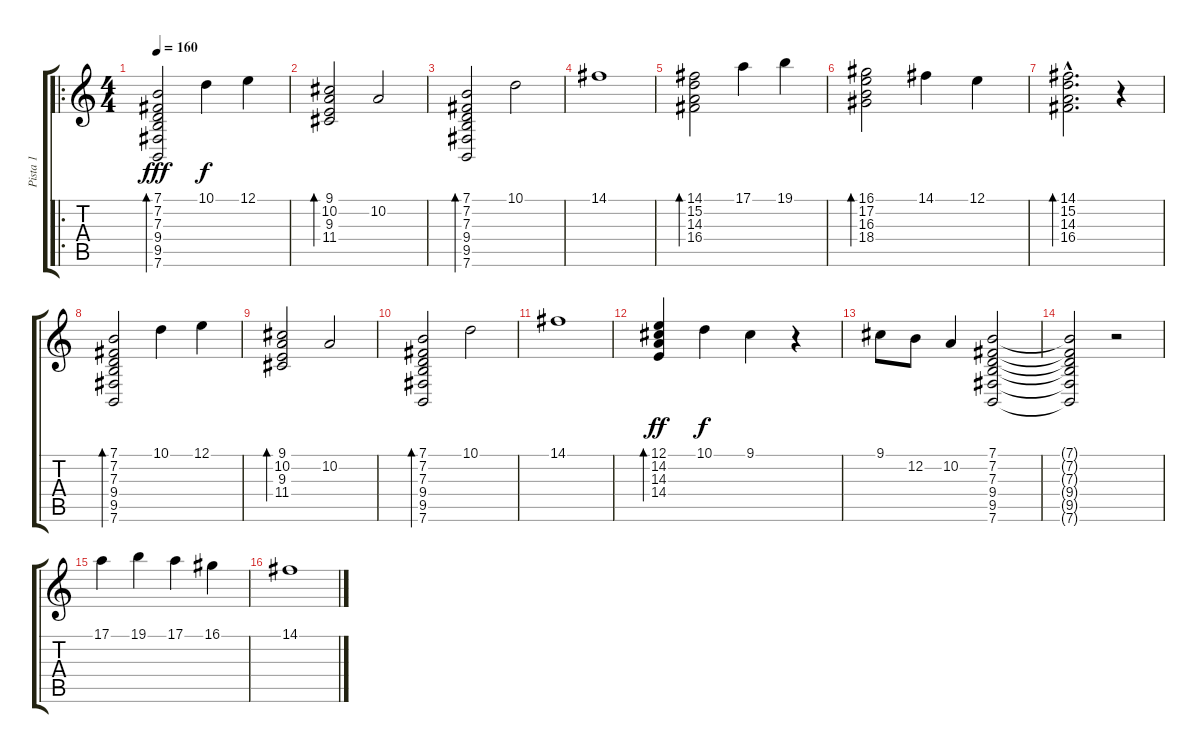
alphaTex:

\track ("Pista 1" "Pista 1") {instrument orchestralharp}
\staff {score tabs}
\tuning (E4 B3 G3 D3 A2 E2) {hide}
\ro
\ts (4 4)
\tempo 160
\clef g2
\ks c
(7.1 7.2 7.3 9.4 9.5 7.6).2{bd 240 dy fff instrument orchestralharp} 10.1.4{dy f} 12.1.4 |
(9.1 10.2 9.3 11.4).2{bd 240} 10.2.2 |
(7.1 7.2 7.3 9.4 9.5 7.6).2{bd 240} 10.1.2 |
14.1.1 |
(14.1 15.2 14.3 16.4).2{bd 240} 17.1.4 19.1.4 |
(16.1 17.2 16.3 18.4).2{bd 240} 14.1.4 12.1.4 |
(14.1{hac} 15.2{hac} 14.3{hac} 16.4{hac}).2{d bd 240} r.4 |
(7.1 7.2 7.3 9.4 9.5 7.6).2{bd 240} 10.1.4 12.1.4 |
(9.1 10.2 9.3 11.4).2{bd 240} 10.2.2 |
(7.1 7.2 7.3 9.4 9.5 7.6).2{bd 240} 10.1.2 |
14.1.1 |
(12.1 14.2 14.3 14.4).4{bd 120 dy ff} 10.1.4{dy f} 9.1.4 r.4 |
9.1.8 12.2.8 10.2.4 (7.1 7.2 7.3 9.4 9.5 7.6).2 |
(7.1{t} 7.2{t} 7.3{t} 9.4{t} 9.5{t} 7.6{t}).2 r.2 |
17.1.4 19.1.4 17.1.4 16.1.4 |
14.1.1
